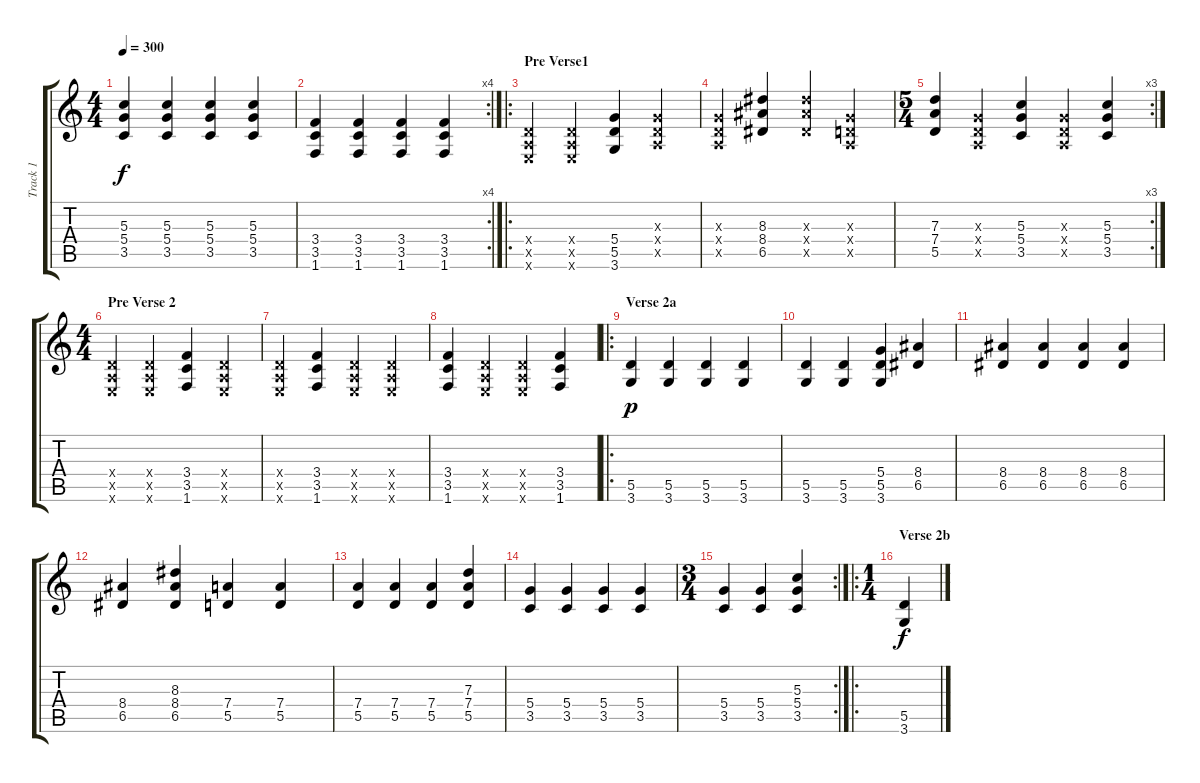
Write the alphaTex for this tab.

\track ("Track 1" "Track 1") {instrument acousticguitarnylon}
\staff {score tabs}
\tuning (E4 B3 G3 D3 A2 E2) {hide}
\ts (4 4)
\tempo 300
\clef g2
\ks c
(5.3 5.4 3.5).4{dy f} (5.3 5.4 3.5).4 (5.3 5.4 3.5).4 (5.3 5.4 3.5).4 |
\rc 4
(3.4 3.5 1.6).4 (3.4 3.5 1.6).4 (3.4 3.5 1.6).4 (3.4 3.5 1.6).4 |
\ro
\section ("" "Pre Verse1")
(0.4{x} 0.5{x} 0.6{x}).4 (0.4{x} 0.5{x} 0.6{x}).4 (5.4 5.5 3.6).4 (0.3{x} 0.4{x} 0.5{x}).4 |
\section ("" "")
(0.3{x} 0.4{x} 0.5{x}).4 (8.3 8.4 6.5).4 (8.3{x} 8.4{x} 6.5{x}).4 (0.3{x} 0.4{x} 0.5{x}).4 |
\rc 3
\ts (5 4)
(7.3 7.4 5.5).4 (0.3{x} 0.4{x} 0.5{x}).4 (5.3 5.4 3.5).4 (0.3{x} 0.4{x} 0.5{x}).4 (5.3 5.4 3.5).4 |
\ts (4 4)
\section ("" "Pre Verse 2")
(0.4{x} 0.5{x} 0.6{x}).4 (0.4{x} 0.5{x} 0.6{x}).4 (3.4 3.5 1.6).4 (0.4{x} 0.5{x} 0.6{x}).4 |
(0.4{x} 0.5{x} 0.6{x}).4 (3.4 3.5 1.6).4 (0.4{x} 0.5{x} 0.6{x}).4 (0.4{x} 0.5{x} 0.6{x}).4 |
(3.4 3.5 1.6).4 (0.4{x} 0.5{x} 0.6{x}).4 (0.4{x} 0.5{x} 0.6{x}).4 (3.4 3.5 1.6).4 |
\ro
\section ("" "Verse 2a")
(5.5 3.6).4{dy p} (5.5 3.6).4 (5.5 3.6).4 (5.5 3.6).4 |
(5.5 3.6).4 (5.5 3.6).4 (5.4 5.5 3.6).4 (8.4 6.5).4 |
(8.4 6.5).4 (8.4 6.5).4 (8.4 6.5).4 (8.4 6.5).4 |
(8.4 6.5).4 (8.3 8.4 6.5).4 (7.4 5.5).4 (7.4 5.5).4 |
(7.4 5.5).4 (7.4 5.5).4 (7.4 5.5).4 (7.3 7.4 5.5).4 |
(5.4 3.5).4 (5.4 3.5).4 (5.4 3.5).4 (5.4 3.5).4 |
\rc 2
\ts (3 4)
(5.4 3.5).4 (5.4 3.5).4 (5.3 5.4 3.5).4 |
\ro
\ts (1 4)
\section ("" "Verse 2b")
(5.5 3.6).4{dy f}
